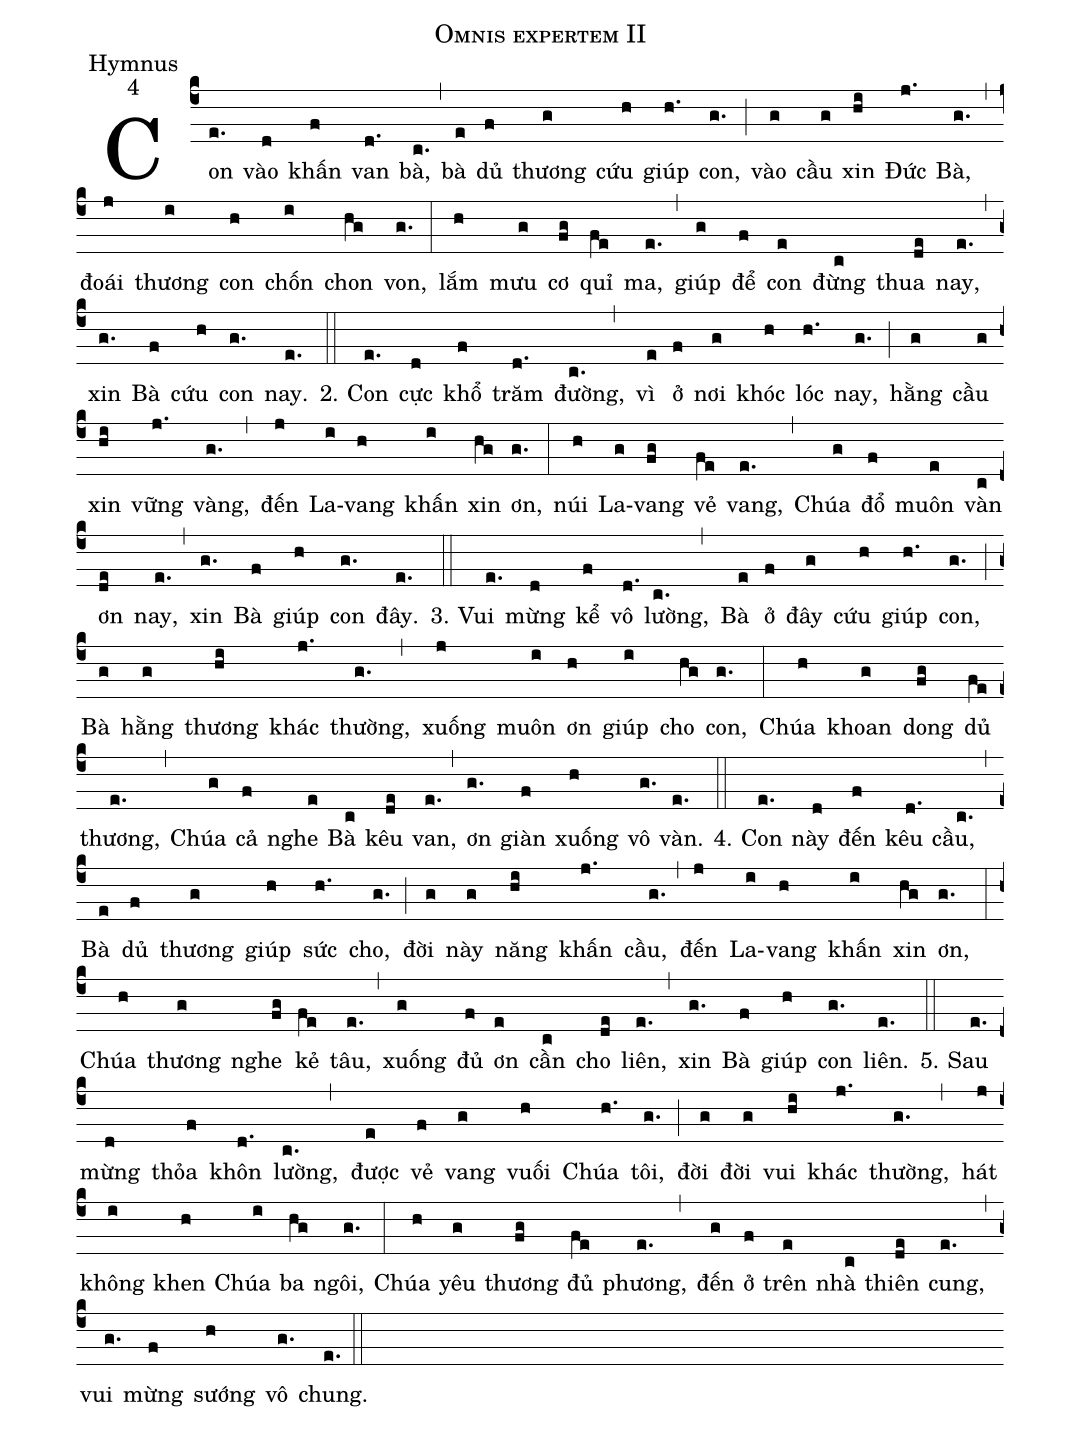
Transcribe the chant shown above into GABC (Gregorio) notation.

name:Omnis expertem II;
office-part:Hymnus;
mode:4;
%%
(c4)Con(e.) vào(d) khấn(f) van(d.) bà,(c.) (,) bà(e) dủ(f) thương(g) cứu(h) giúp(h.) con,(g.) (;) vào(g) cầu(g) xin(hi) Đức(j.) Bà,(g.) (,) đoái(j) thương(i) con(h) chốn(i) chon(hg) von,(g.) (:) lắm(h) mưu(g) cơ(fg) quỉ(fe) ma,(e.) (,) giúp(g) để(f) con(e) đừng(c) thua(de) nay,(e.) (,) xin(g.) Bà(f) cứu(h) con(g.) nay.(e.) (::)
2.	Con(e.) cực(d) khổ(f) trăm(d.) đường,(c.) (,) vì(e) ở(f) nơi(g) khóc(h) lóc(h.) nay,(g.) (;) hằng(g) cầu(g) xin(hi) vững(j.) vàng,(g.) (,) đến(j) La-(i)vang(h) khấn(i) xin(hg) ơn,(g.) (:) núi(h) La-(g)vang(fg) vẻ(fe) vang,(e.) (,) Chúa(g) đổ(f) muôn(e) vàn(c) ơn(de) nay,(e.) (,) xin(g.) Bà(f) giúp(h) con(g.) đây.(e.) (::)
3.	Vui(e.) mừng(d) kể(f) vô(d.) lường,(c.) (,) Bà(e) ở(f) đây(g) cứu(h) giúp(h.) con,(g.) (;) Bà(g) hằng(g) thương(hi) khác(j.) thường,(g.) (,) xuống(j) muôn(i) ơn(h) giúp(i) cho(hg) con,(g.) (:) Chúa(h) khoan(g) dong(fg) dủ(fe) thương,(e.) (,) Chúa(g) cả(f) nghe(e) Bà(c) kêu(de) van,(e.) (,) ơn(g.) giàn(f) xuống(h) vô(g.) vàn.(e.) (::)
4.	Con(e.) này(d) đến(f) kêu(d.) cầu,(c.) (,) Bà(e) dủ(f) thương(g) giúp(h) sức(h.) cho,(g.) (;) đời(g) này(g) năng(hi) khấn(j.) cầu,(g.) (,) đến(j) La-(i)vang(h) khấn(i) xin(hg) ơn,(g.) (:) Chúa(h) thương(g) nghe(fg) kẻ(fe) tâu,(e.) (,) xuống(g) đủ(f) ơn(e) cần(c) cho(de) liên,(e.) (,) xin(g.) Bà(f) giúp(h) con(g.) liên.(e.) (::)
5.	Sau(e.) mừng(d) thỏa(f) khôn(d.) lường,(c.) (,) được(e) vẻ(f) vang(g) vuối(h) Chúa(h.) tôi,(g.) (;) đời(g) đời(g) vui(hi) khác(j.) thường,(g.) (,) hát(j) không(i) khen(h) Chúa(i) ba(hg) ngôi,(g.) (:) Chúa(h) yêu(g) thương(fg) đủ(fe) phương,(e.) (,) đến(g) ở(f) trên(e) nhà(c) thiên(de) cung,(e.) (,) vui(g.) mừng(f) sướng(h) vô(g.) chung.(e.) (::)
